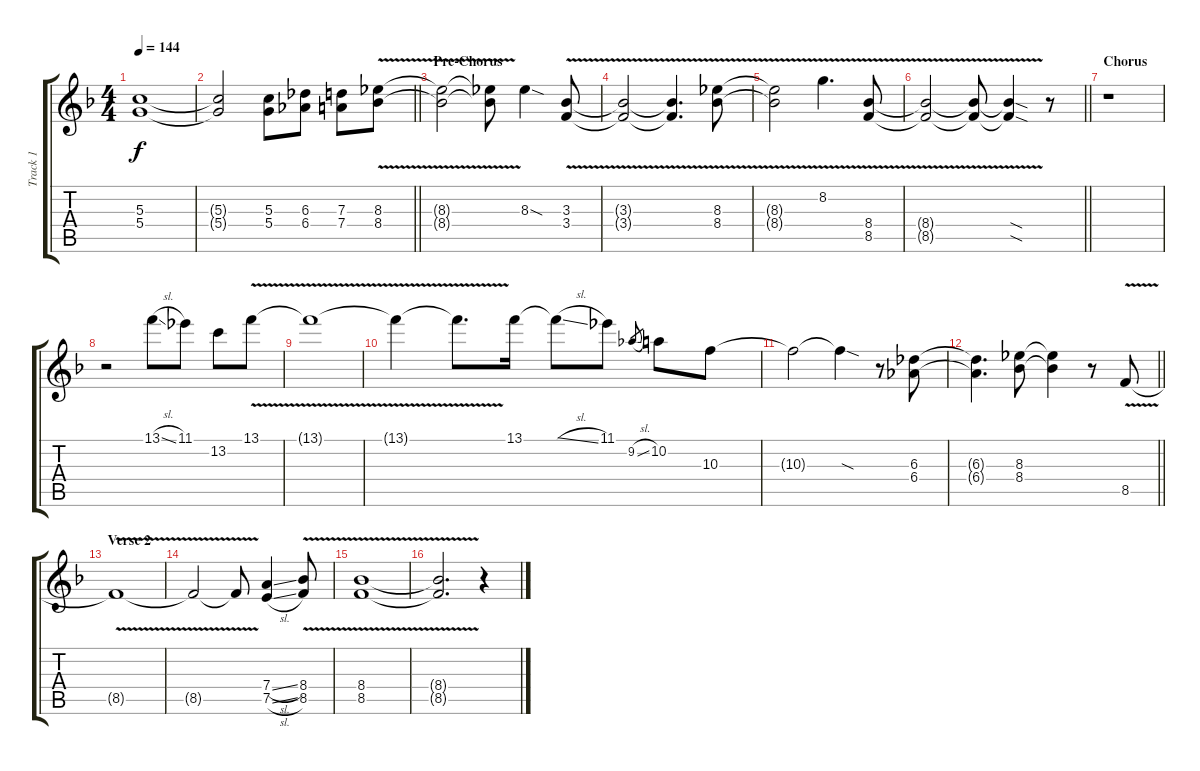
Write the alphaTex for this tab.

\track ("Track 1" "Track 1") {instrument overdrivenguitar}
\staff {score tabs}
\tuning (E4 B3 G3 D3 A2 E2) {hide}
\ts (4 4)
\tempo 144
\clef g2
\ks f
(5.3{t} 5.4{t}).1{dy f} |
\barLineRight lightlight
(5.3{t} 5.4{t}).2 (5.3 5.4).8 (6.3 6.4).8 (7.3 7.4).8 (8.3{v} 8.4{v}).8 |
\section ("" "Pre-Chorus")
(8.3{v t} 8.4{v t}).2 (8.3{t} 8.4{t}).8 8.3{sod}.4 (3.3{v} 3.4{v}).8 |
(3.3{v t} 3.4{v t}).2 (3.3{v t} 3.4{v t}).4{d} (8.3{v} 8.4{v}).8 |
(8.3{v t} 8.4{v t}).2 8.2{v}.4{d} (8.4{v} 8.5{v}).8 |
\barLineRight lightlight
(8.4{v t} 8.5{v t}).2 (8.4{v t} 8.5{v t}).8 (8.4{sod t} 8.5{sod t}).4 r.8 |
\section ("" "Chorus")
r.1 |
r.2 13.1{sl}.8 11.1.8 13.2.8 13.1{v}.8 |
13.1{v t}.1 |
13.1{v t}.4 13.1{v t}.8{d} 13.1.16 13.1{sl t}.8 11.1.8 9.2{sl}.8{gr} 10.2.8 10.3.8 |
10.3{t}.2 10.3{sod t}.4 r.8 (6.3 6.4).8 |
\barLineRight lightlight
(6.3{t} 6.4{t}).4{d} (8.3 8.4).8 (8.3{t} 8.4{t}).4 r.8 8.5{v}.8 |
\section ("" "Verse 2")
8.5{v t}.1 |
8.5{v t}.2 8.5{t}.8 (7.4{sl} 7.5{sl}).4 (8.4{v} 8.5{v}).8 |
(8.4{v} 8.5{v}).1 |
(8.4{v t} 8.5{v t}).2{d} r.4
